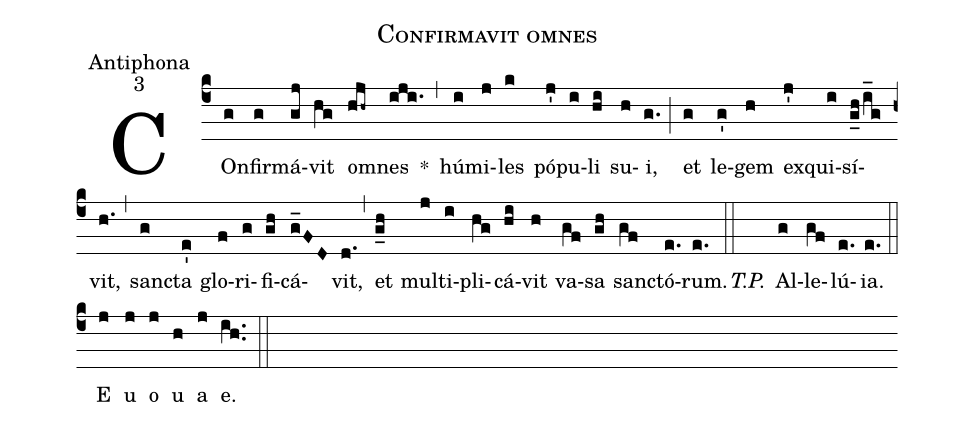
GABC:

name:Confirmavit omnes;
office-part:Antiphona;
mode:3;
%%
(c4) COn(g)fir(g)má(gj)vit(hg) o(hjh~)mnes(iji.) *(,) hú(i)mi(j)les(k) pó(j')pu(i)li(hi) su(h)i,(g.) (;) et(g) le(g')gem(h) ex(j')qui(i)sí(g_h/i_g)vit,(h.) (,) san(g)cta(e') glo(f)ri(g)fi(gh)cá(g_FD)vit,(d.) (,) et(g_h) mul(j)ti(i)pli(hg)cá(hi)vit(h) va(gf)sa(gh) san(gf)ctó(e.)rum.(e.) (::) <i>T.P.</i>() Al(g)le(gf)lú(e.){ia}.(e.) (::) <eu>E(j) u(j) o(j) u(h) a(j) e.</eu>(ih..) (::)
